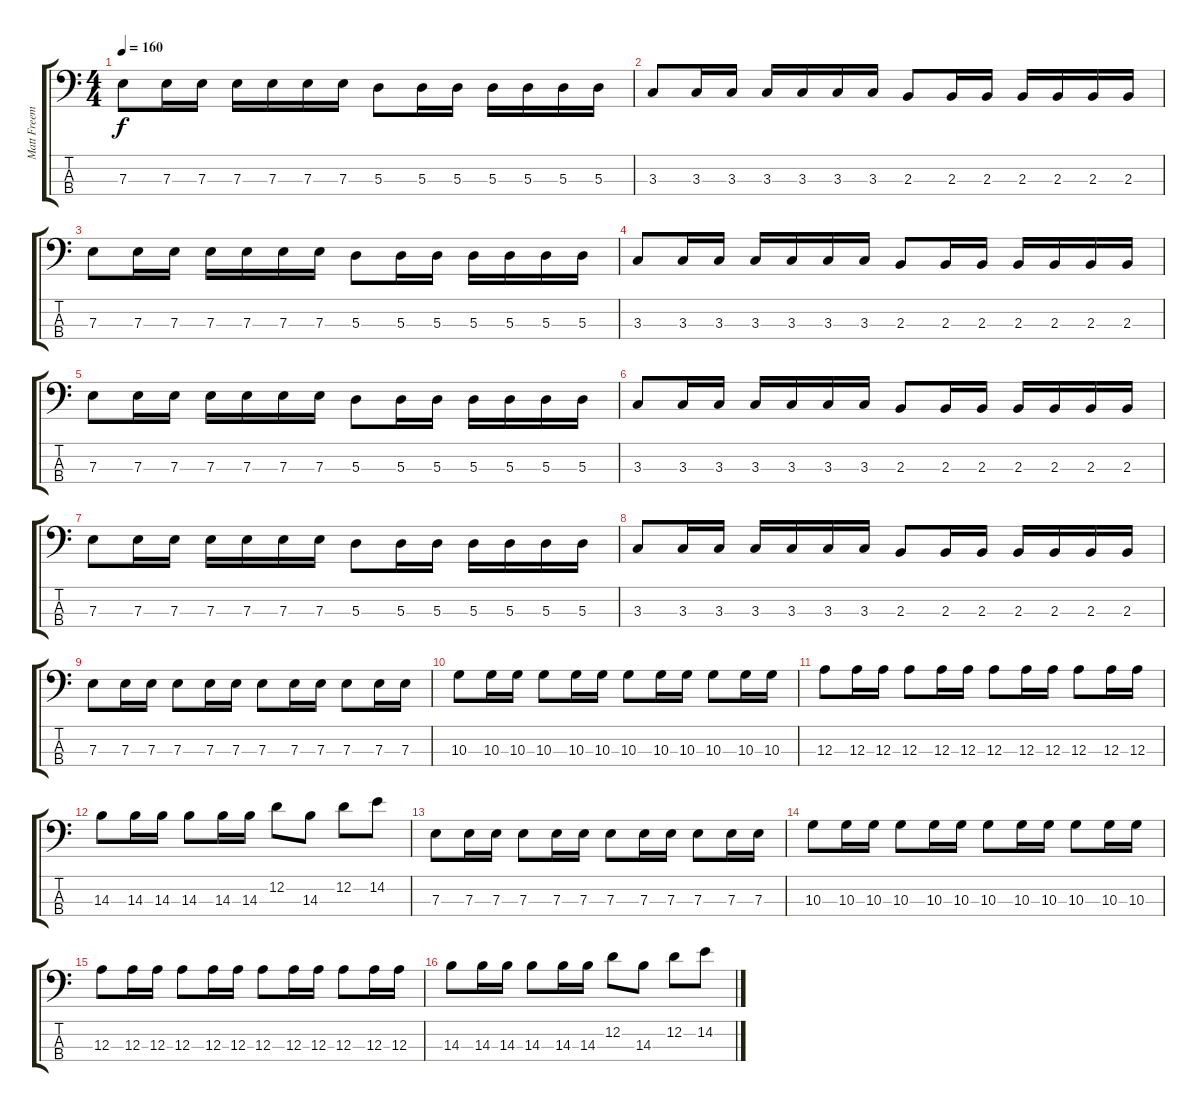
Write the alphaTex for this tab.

\track ("Matt Freeman" "Matt Freem") {instrument electricbasspick}
\staff {score tabs}
\tuning (G2 D2 A1 E1) {hide}
\ts (4 4)
\tempo 160
\clef f4
\ks c
7.3.8{dy f} 7.3.16 7.3.16 7.3.16 7.3.16 7.3.16 7.3.16 5.3.8 5.3.16 5.3.16 5.3.16 5.3.16 5.3.16 5.3.16 |
3.3.8 3.3.16 3.3.16 3.3.16 3.3.16 3.3.16 3.3.16 2.3.8 2.3.16 2.3.16 2.3.16 2.3.16 2.3.16 2.3.16 |
7.3.8 7.3.16 7.3.16 7.3.16 7.3.16 7.3.16 7.3.16 5.3.8 5.3.16 5.3.16 5.3.16 5.3.16 5.3.16 5.3.16 |
3.3.8 3.3.16 3.3.16 3.3.16 3.3.16 3.3.16 3.3.16 2.3.8 2.3.16 2.3.16 2.3.16 2.3.16 2.3.16 2.3.16 |
7.3.8 7.3.16 7.3.16 7.3.16 7.3.16 7.3.16 7.3.16 5.3.8 5.3.16 5.3.16 5.3.16 5.3.16 5.3.16 5.3.16 |
3.3.8 3.3.16 3.3.16 3.3.16 3.3.16 3.3.16 3.3.16 2.3.8 2.3.16 2.3.16 2.3.16 2.3.16 2.3.16 2.3.16 |
7.3.8 7.3.16 7.3.16 7.3.16 7.3.16 7.3.16 7.3.16 5.3.8 5.3.16 5.3.16 5.3.16 5.3.16 5.3.16 5.3.16 |
3.3.8 3.3.16 3.3.16 3.3.16 3.3.16 3.3.16 3.3.16 2.3.8 2.3.16 2.3.16 2.3.16 2.3.16 2.3.16 2.3.16 |
7.3.8 7.3.16 7.3.16 7.3.8 7.3.16 7.3.16 7.3.8 7.3.16 7.3.16 7.3.8 7.3.16 7.3.16 |
10.3.8 10.3.16 10.3.16 10.3.8 10.3.16 10.3.16 10.3.8 10.3.16 10.3.16 10.3.8 10.3.16 10.3.16 |
12.3.8 12.3.16 12.3.16 12.3.8 12.3.16 12.3.16 12.3.8 12.3.16 12.3.16 12.3.8 12.3.16 12.3.16 |
14.3.8 14.3.16 14.3.16 14.3.8 14.3.16 14.3.16 12.2.8 14.3.8 12.2.8 14.2.8 |
7.3.8 7.3.16 7.3.16 7.3.8 7.3.16 7.3.16 7.3.8 7.3.16 7.3.16 7.3.8 7.3.16 7.3.16 |
10.3.8 10.3.16 10.3.16 10.3.8 10.3.16 10.3.16 10.3.8 10.3.16 10.3.16 10.3.8 10.3.16 10.3.16 |
12.3.8 12.3.16 12.3.16 12.3.8 12.3.16 12.3.16 12.3.8 12.3.16 12.3.16 12.3.8 12.3.16 12.3.16 |
14.3.8 14.3.16 14.3.16 14.3.8 14.3.16 14.3.16 12.2.8 14.3.8 12.2.8 14.2.8
